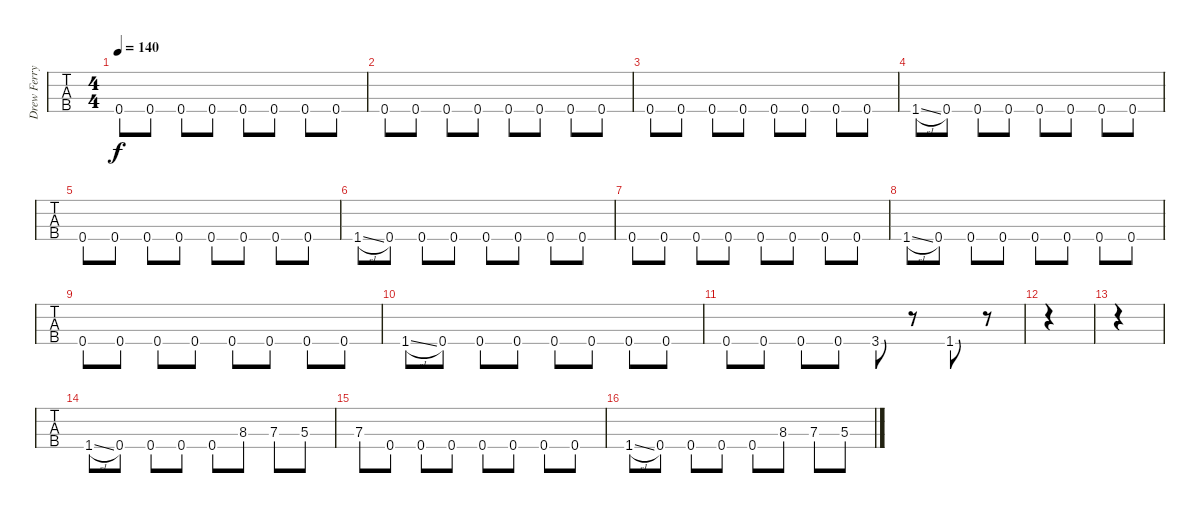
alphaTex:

\track ("Drew Ferry" "Drew Ferry") {instrument electricbasspick}
\staff {tabs}
\tuning (G2 D2 A1 E1) {hide}
\ts (4 4)
\tempo 140
\clef f4
\ks c
0.4.8{dy f} 0.4.8 0.4.8 0.4.8 0.4.8 0.4.8 0.4.8 0.4.8 |
0.4.8 0.4.8 0.4.8 0.4.8 0.4.8 0.4.8 0.4.8 0.4.8 |
0.4.8 0.4.8 0.4.8 0.4.8 0.4.8 0.4.8 0.4.8 0.4.8 |
1.4{sl}.8 0.4.8 0.4.8 0.4.8 0.4.8 0.4.8 0.4.8 0.4.8 |
0.4.8 0.4.8 0.4.8 0.4.8 0.4.8 0.4.8 0.4.8 0.4.8 |
1.4{sl}.8 0.4.8 0.4.8 0.4.8 0.4.8 0.4.8 0.4.8 0.4.8 |
0.4.8 0.4.8 0.4.8 0.4.8 0.4.8 0.4.8 0.4.8 0.4.8 |
1.4{sl}.8 0.4.8 0.4.8 0.4.8 0.4.8 0.4.8 0.4.8 0.4.8 |
0.4.8 0.4.8 0.4.8 0.4.8 0.4.8 0.4.8 0.4.8 0.4.8 |
1.4{sl}.8 0.4.8 0.4.8 0.4.8 0.4.8 0.4.8 0.4.8 0.4.8 |
0.4.8 0.4.8 0.4.8 0.4.8 3.4.8 r.8 1.4.8 r.8 |
|
|
1.4{sl}.8 0.4.8 0.4.8 0.4.8 0.4.8 8.3.8 7.3.8 5.3.8 |
7.3.8 0.4.8 0.4.8 0.4.8 0.4.8 0.4.8 0.4.8 0.4.8 |
1.4{sl}.8 0.4.8 0.4.8 0.4.8 0.4.8 8.3.8 7.3.8 5.3.8
